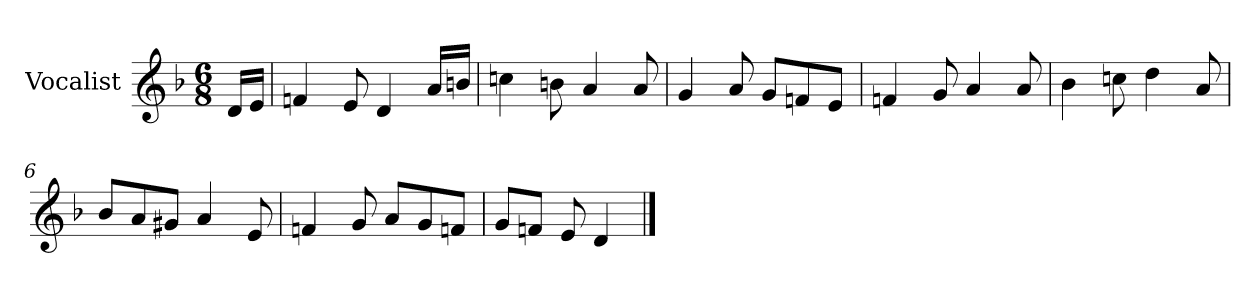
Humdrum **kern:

**kern
*part1
*staff1
*I"Vocalist
*k[b-]
*d:
*M6/8
=
16dLL
16eJJ
=1
4fn
8e
4d
16aLL
16bnJJ
=2
4ccn
8bn
4a
8a
=3
4g
8a
8gL
8fn
8eJ
=4
4fn
8g
4a
8a
=5
4b-
8ccn
4dd
8a
=6
8b-L
8a
8g#XJ
4a
8e
=7
4fn
8g
8aL
8g
8fnJ
=8
8gL
8fnJ
8e
4d
==
*-
